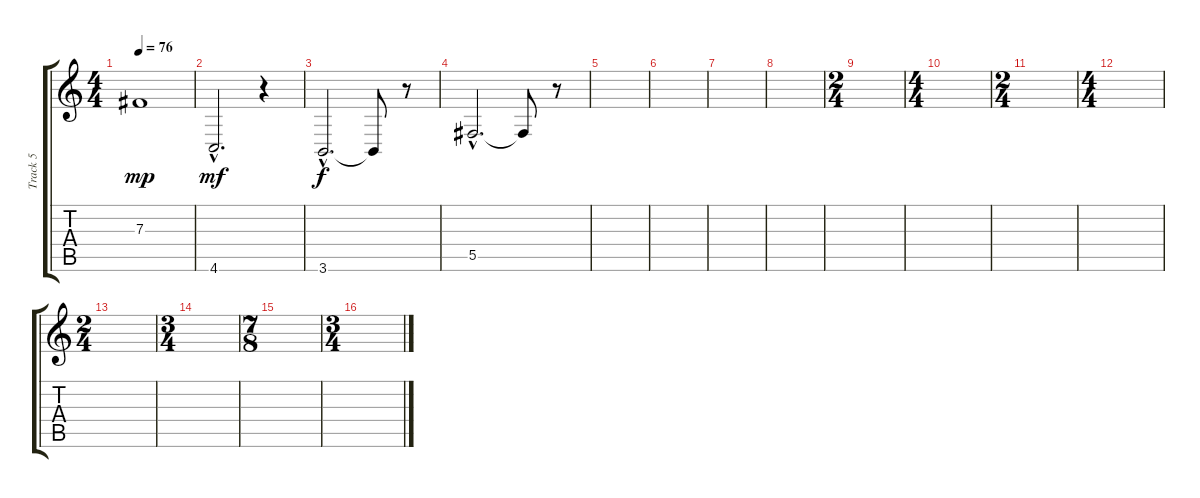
\track ("Track 5" "Track 5") {instrument oboe}
\staff {score tabs}
\tuning (Ab4 Eb4 B3 Gb3 Db3 Ab2) {hide}
\ts (4 4)
\tempo 76
\clef g2
\ks c
7.3.1{dy mp instrument oboe} |
4.6{hac}.2{d dy mf} r.4 |
3.6{hac}.2{d dy f} 3.6{t}.8 r.8 |
5.5{hac}.2{d} 5.5{t}.8 r.8 |
|
|
|
|
\ts (2 4)
|
\ts (4 4)
|
\ts (2 4)
|
\ts (4 4)
|
\ts (2 4)
|
\ts (3 4)
|
\ts (7 8)
|
\ts (3 4)
